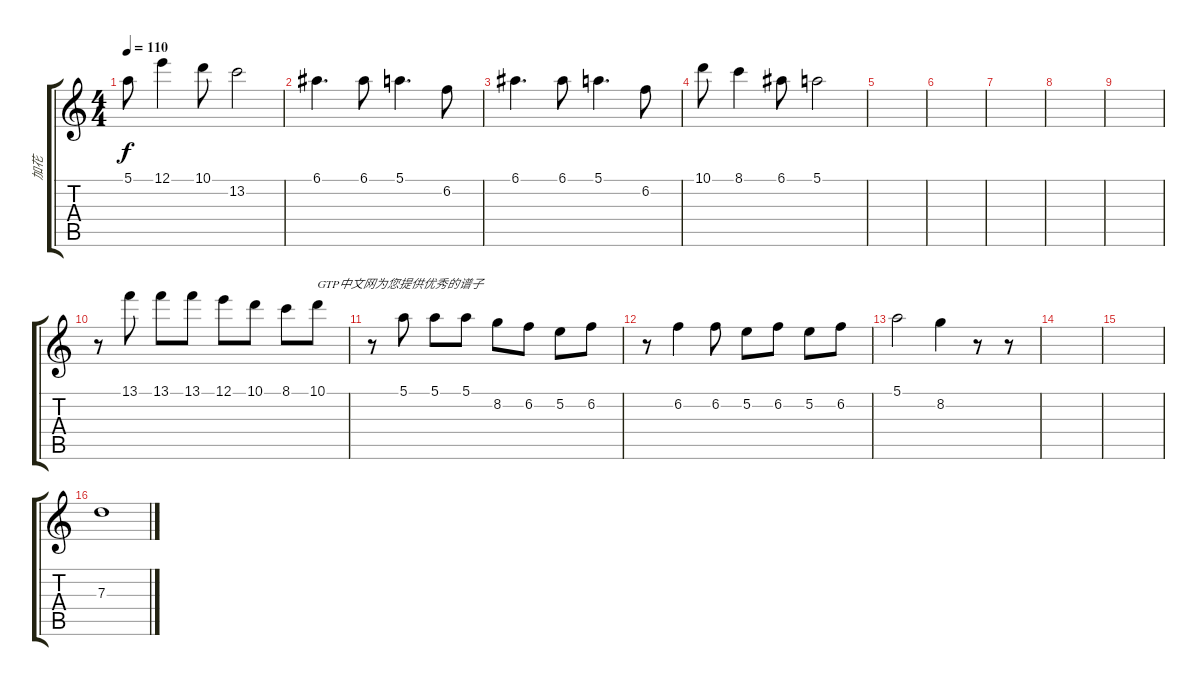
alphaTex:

\track ("加花" "加花") {instrument electricguitarjazz}
\staff {score tabs}
\tuning (E4 B3 G3 D3 A2 E2) {hide}
\ts (4 4)
\tempo 110
\clef g2
\ks c
5.1.8{dy f} 12.1.4 10.1.8 13.2.2 |
6.1.4{d} 6.1.8 5.1.4{d} 6.2.8 |
6.1.4{d} 6.1.8 5.1.4{d} 6.2.8 |
10.1.8 8.1.4 6.1.8 5.1.2 |
|
|
|
|
|
r.8 13.1.8 13.1.8 13.1.8 12.1.8 10.1.8 8.1.8 10.1.8{txt "GTP中文网为您提供优秀的谱子"} |
r.8 5.1.8 5.1.8 5.1.8 8.2.8 6.2.8 5.2.8 6.2.8 |
r.8 6.2.4 6.2.8 5.2.8 6.2.8 5.2.8 6.2.8 |
5.1.2 8.2.4 r.8 r.8 |
|
|
7.3.1
